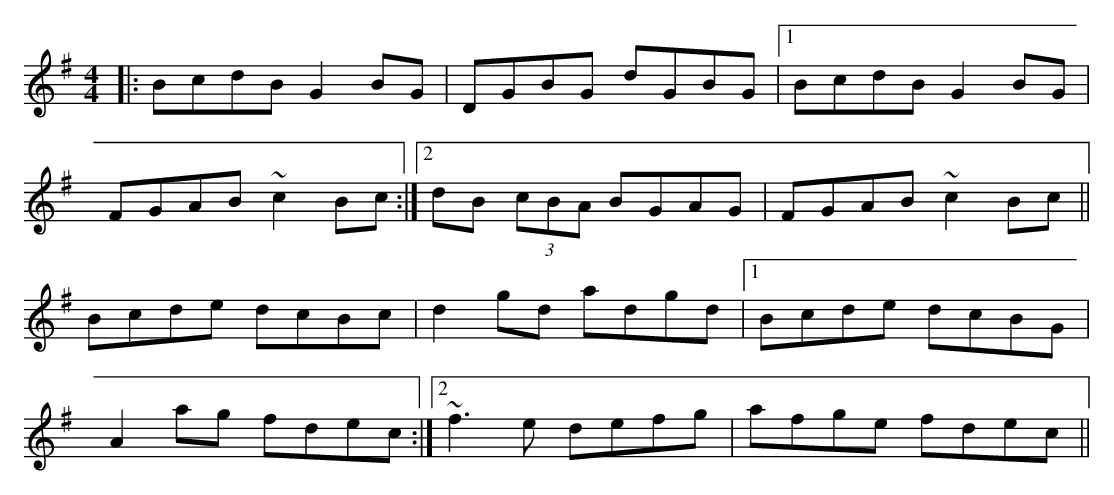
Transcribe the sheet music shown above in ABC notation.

X:1
M:4/4
K:G
|:BcdB G2BG|DGBG dGBG|1 BcdB G2BG|
FGAB ~c2Bc:|2 dB (3cBA BGAG|FGAB ~c2Bc||
Bcde dcBc|d2gd adgd|1 Bcde dcBG|
A2 ag fdec:|2 ~f3e defg|afge fdec||
